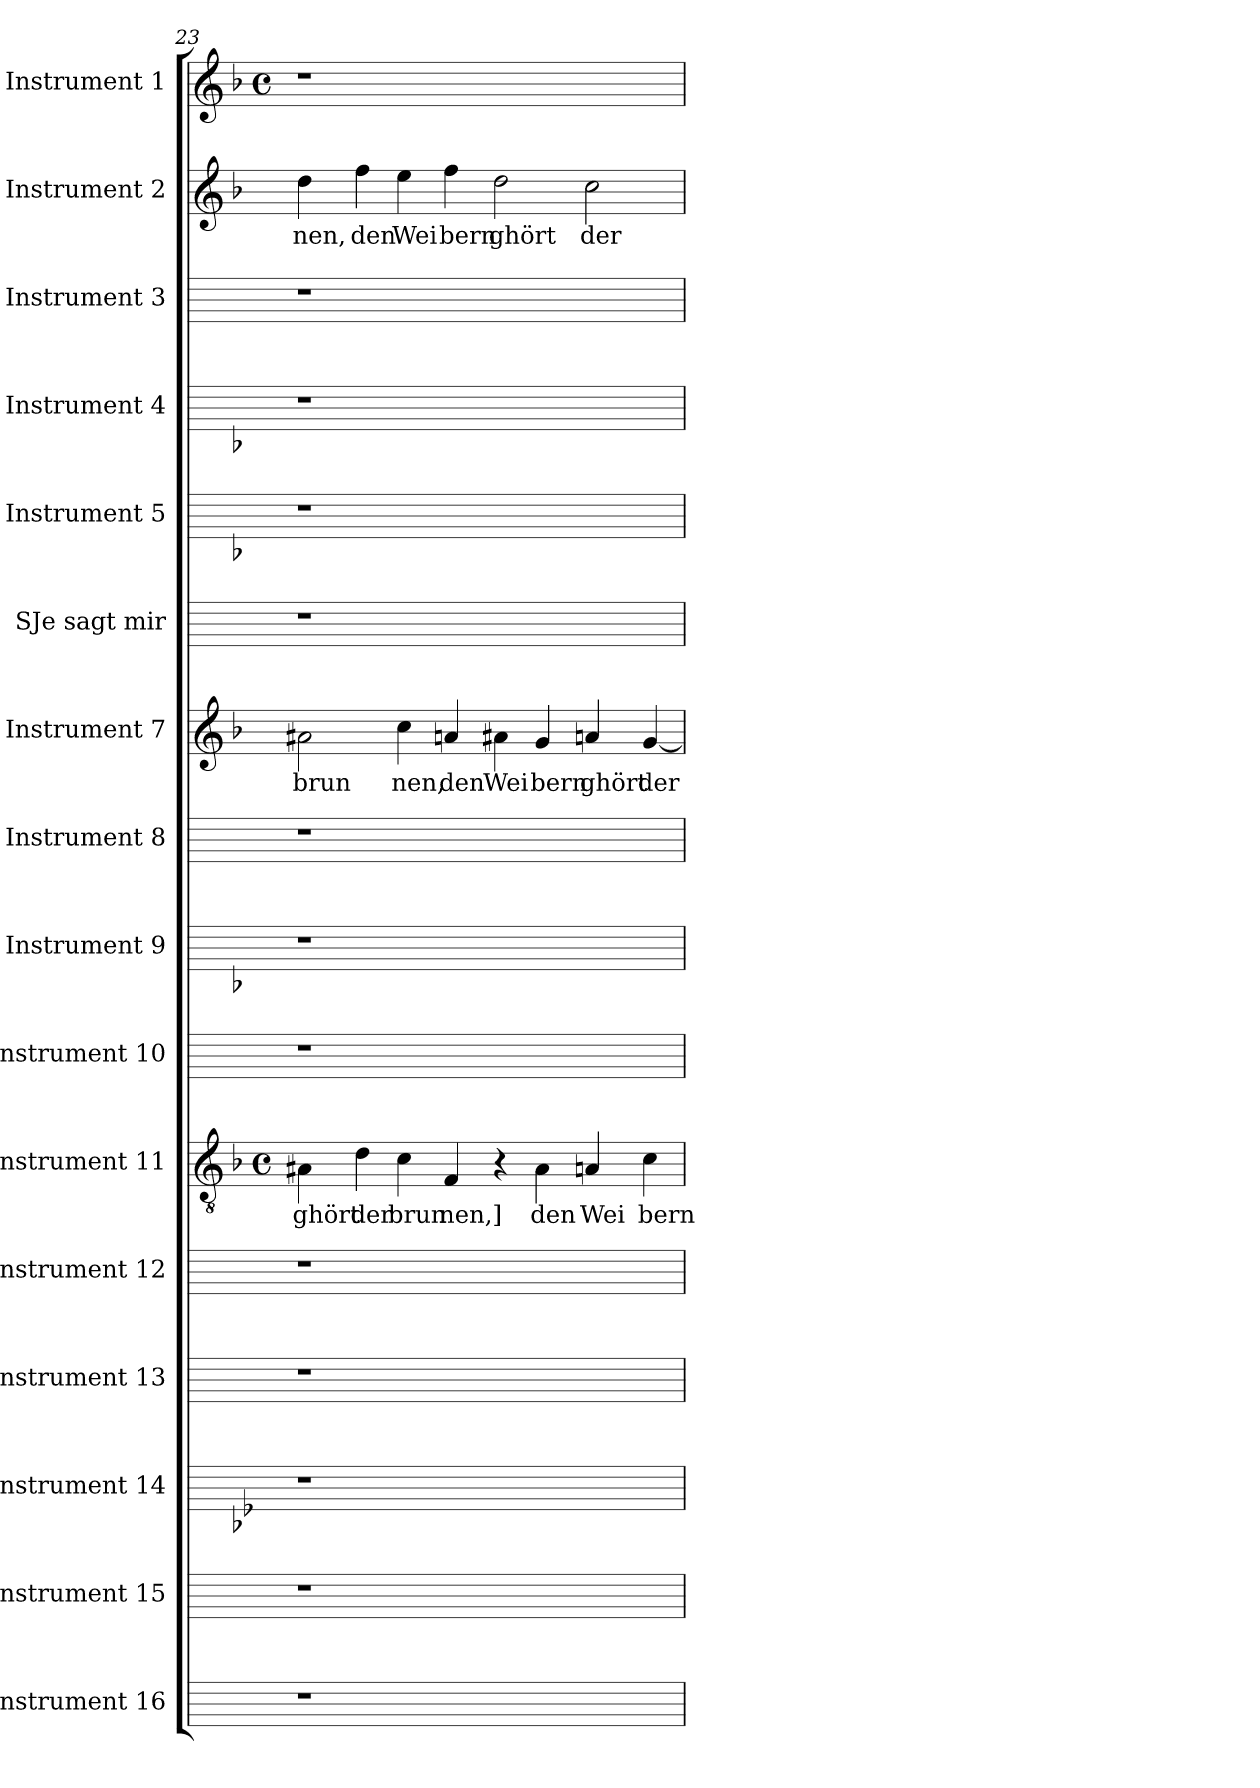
**kern	**kern	**kern	**kern	**kern	**kern	**text	**kern	**kern	**kern	**kern	**text	**kern	**kern	**kern	**kern	**kern	**text	**kern
*part16	*part15	*part14	*part13	*part12	*part11	*part11	*part10	*part9	*part8	*part7	*part7	*part6	*part5	*part4	*part3	*part2	*part2	*part1
*staff16	*staff15	*staff14	*staff13	*staff12	*staff11	*staff11	*staff10	*staff9	*staff8	*staff7	*staff7	*staff6	*staff5	*staff4	*staff3	*staff2	*staff2	*staff1
*I"Instrument 16	*I"Instrument 15	*I"Instrument 14	*I"Instrument 13	*I"Instrument 12	*I"Instrument 11	*	*I"Instrument 10	*I"Instrument 9	*I"Instrument 8	*I"Instrument 7	*	*I"SJe sagt mir	*I"Instrument 5	*I"Instrument 4	*I"Instrument 3	*I"Instrument 2	*	*I"Instrument 1
!!LO:LB:g=z
*	*	*	*	*	*clefGv2	*	*	*	*	*clefG2	*	*	*	*	*	*clefG2	*	*clefG2
*ITrd1c2	*ITrd1c2	*	*ITrd1c2	*ITrd1c2	*ITrd1c2	*	*ITrd1c2	*ITrd-3c-5	*ITrd-3c-5	*ITrd1c2	*	*ITrd1c2	*ITrd1c2	*ITrd-3c-5	*ITrd1c2	*ITrd1c2	*	*ITrd-3c-5
*	*	*k[b-e-]	*	*	*k[b-e-a-]	*	*	*k[b-e-]	*k[b-]	*k[b-e-a-]	*	*	*k[b-e-a-]	*k[b-e-]	*	*k[b-e-a-]	*	*k[b-e-]
*	*	*B-:	*	*	*E-:	*	*	*B-:	*F:	*E-:	*	*	*E-:	*B-:	*	*E-:	*	*B-:
*	*	*	*	*	*M4/4	*	*	*	*	*	*	*	*	*	*	*	*	*M4/4
*	*	*	*	*	*met(c)	*	*	*	*	*	*	*	*	*	*	*	*	*met(c)
=23	=23	=23	=23	=23	=23	=23	=23	=23	=23	=23	=23	=23	=23	=23	=23	=23	=23	=23
!	!	!	!	!	!	!LO:LY:b:cj	!	!	!	!	!LO:LY:b:cj	!	!	!	!	!	!LO:LY:b:cj	!
1r	1r	1r	1r	1r	4G#\	ghört	1r	1r	1r	2g#\	brun	1r	1r	1r	1r	4cc\	nen,	1r
!	!	!	!	!	!	!LO:LY:b:cj	!	!	!	!	!	!	!	!	!	!	!LO:LY:b:cj	!
.	.	.	.	.	4c\	der	.	.	.	.	.	.	.	.	.	4ee-\	den	.
!	!	!	!	!	!	!LO:LY:b:cj	!	!	!	!	!LO:LY:b:cj	!	!	!	!	!	!LO:LY:b:cj	!
.	.	.	.	.	4B-\	brun	.	.	.	4b-\	nen,	.	.	.	.	4dd\	Wei	.
!	!	!	!	!	!	!LO:LY:b:cj	!	!	!	!	!LO:LY:b:cj	!	!	!	!	!	!LO:LY:b:cj	!
.	.	.	.	.	4E-/	nen,]	.	.	.	4g/	den	.	.	.	.	4ee-\	bern	.
!	!	!	!	!	!	!	!	!	!	!	!LO:LY:b:cj	!	!	!	!	!	!LO:LY:b:cj	!
1ryy	1ryy	1ryy	1ryy	1ryy	4r	.	1ryy	1ryy	1ryy	4g#\	Wei	1ryy	1ryy	1ryy	1ryy	2cc\	ghört	1ryy
!	!	!	!	!	!	!LO:LY:b:cj	!	!	!	!	!LO:LY:b:cj	!	!	!	!	!	!	!
.	.	.	.	.	4G#\	den	.	.	.	4f/	bern	.	.	.	.	.	.	.
!	!	!	!	!	!	!LO:LY:b:cj	!	!	!	!	!LO:LY:b:cj	!	!	!	!	!	!LO:LY:b:cj	!
.	.	.	.	.	4G/	Wei	.	.	.	4g/	ghört	.	.	.	.	2b-\	der	.
!	!	!	!	!	!	!LO:LY:b:cj	!	!	!	!	!LO:LY:b	!	!	!	!	!	!	!
.	.	.	.	.	4B-\	bern	.	.	.	[<4f/	der	.	.	.	.	.	.	.
=	=	=	=	=	=	=	=	=	=	=	=	=	=	=	=	=	=	=
*-	*-	*-	*-	*-	*-	*-	*-	*-	*-	*-	*-	*-	*-	*-	*-	*-	*-	*-
